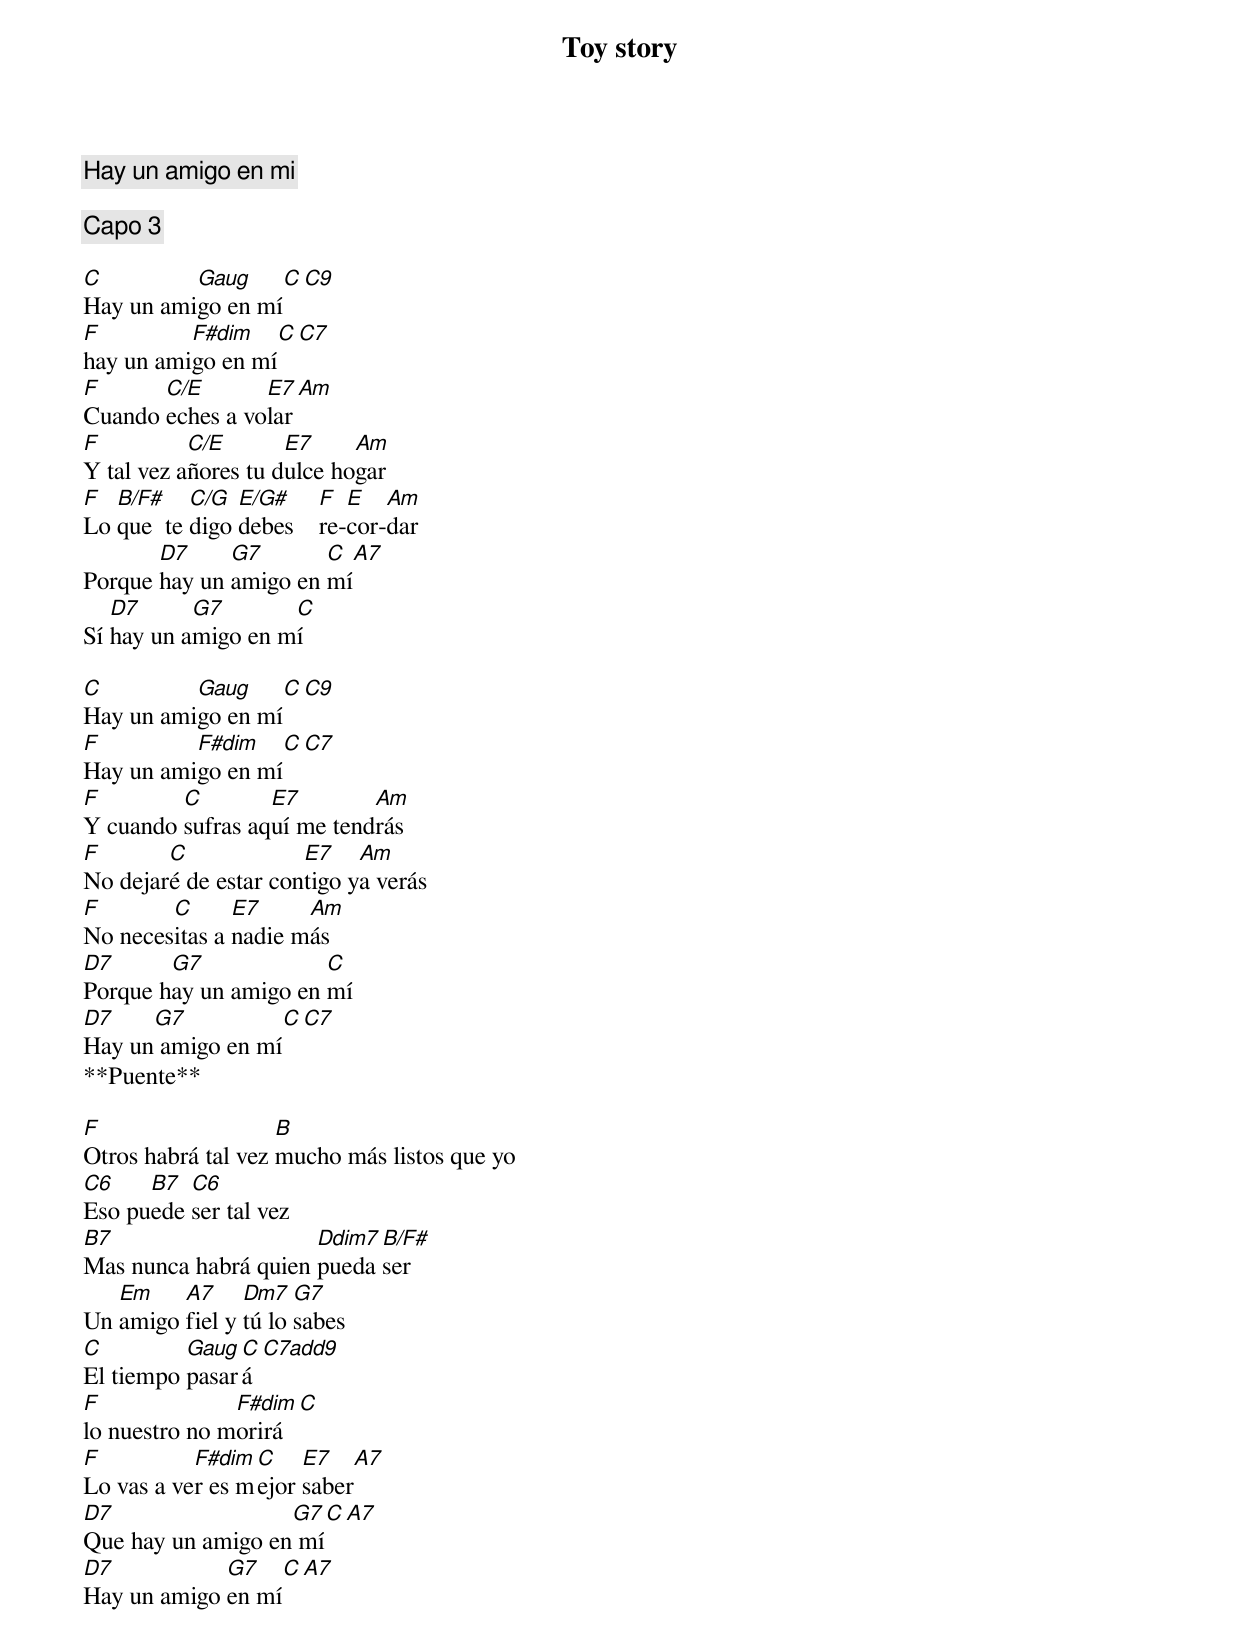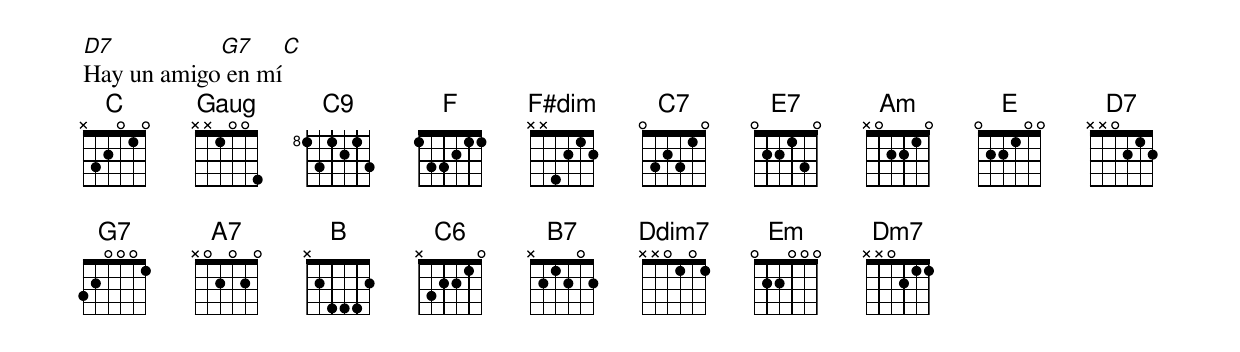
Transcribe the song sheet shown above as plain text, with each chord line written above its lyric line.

Toy story

Hay un amigo en mi

Capo 3

C         Gaug     C C9
Hay un amigo en mí
F         F#dim    C  C7
hay un amigo en mí
F      C/E       E7 Am
Cuando eches a volar
F          C/E       E7     Am
Y tal vez añores tu dulce hogar
F  B/F#    C/G  E/G#     F  E   Am
Lo que  te digo debes    re-cor-dar
       D7     G7       C   A7
Porque hay un amigo en mí
   D7      G7       C
Sí hay un amigo en mí

C         Gaug     C C9
Hay un amigo en mí
F         F#dim    C  C7
Hay un amigo en mí
F        C        E7        Am
Y cuando sufras aquí me tendrás
F       C             E7    Am
No dejaré de estar contigo ya verás
F       C      E7     Am
No necesitas a nadie más
D7      G7             C
Porque hay un amigo en mí
D7    G7                 C C7
Hay un amigo en mí
**Puente**

F                   B
Otros habrá tal vez mucho más listos que yo
C6    B7  C6
Eso puede ser tal vez
B7                    Ddim7 B/F#
Mas nunca habrá quien pueda ser
   Em    A7     Dm7   G7
Un amigo fiel y tú lo sabes
C         Gaug C C7add9
El tiempo pasará
F              F#dim    C
lo nuestro no morirá
F          F#dim C    E7   A7
Lo vas a ver es mejor saber
D7                 G7         C A7
Que hay un amigo en mí
D7           G7         C A7
Hay un amigo en mí
D7          G7         C
Hay un amigo en mí
